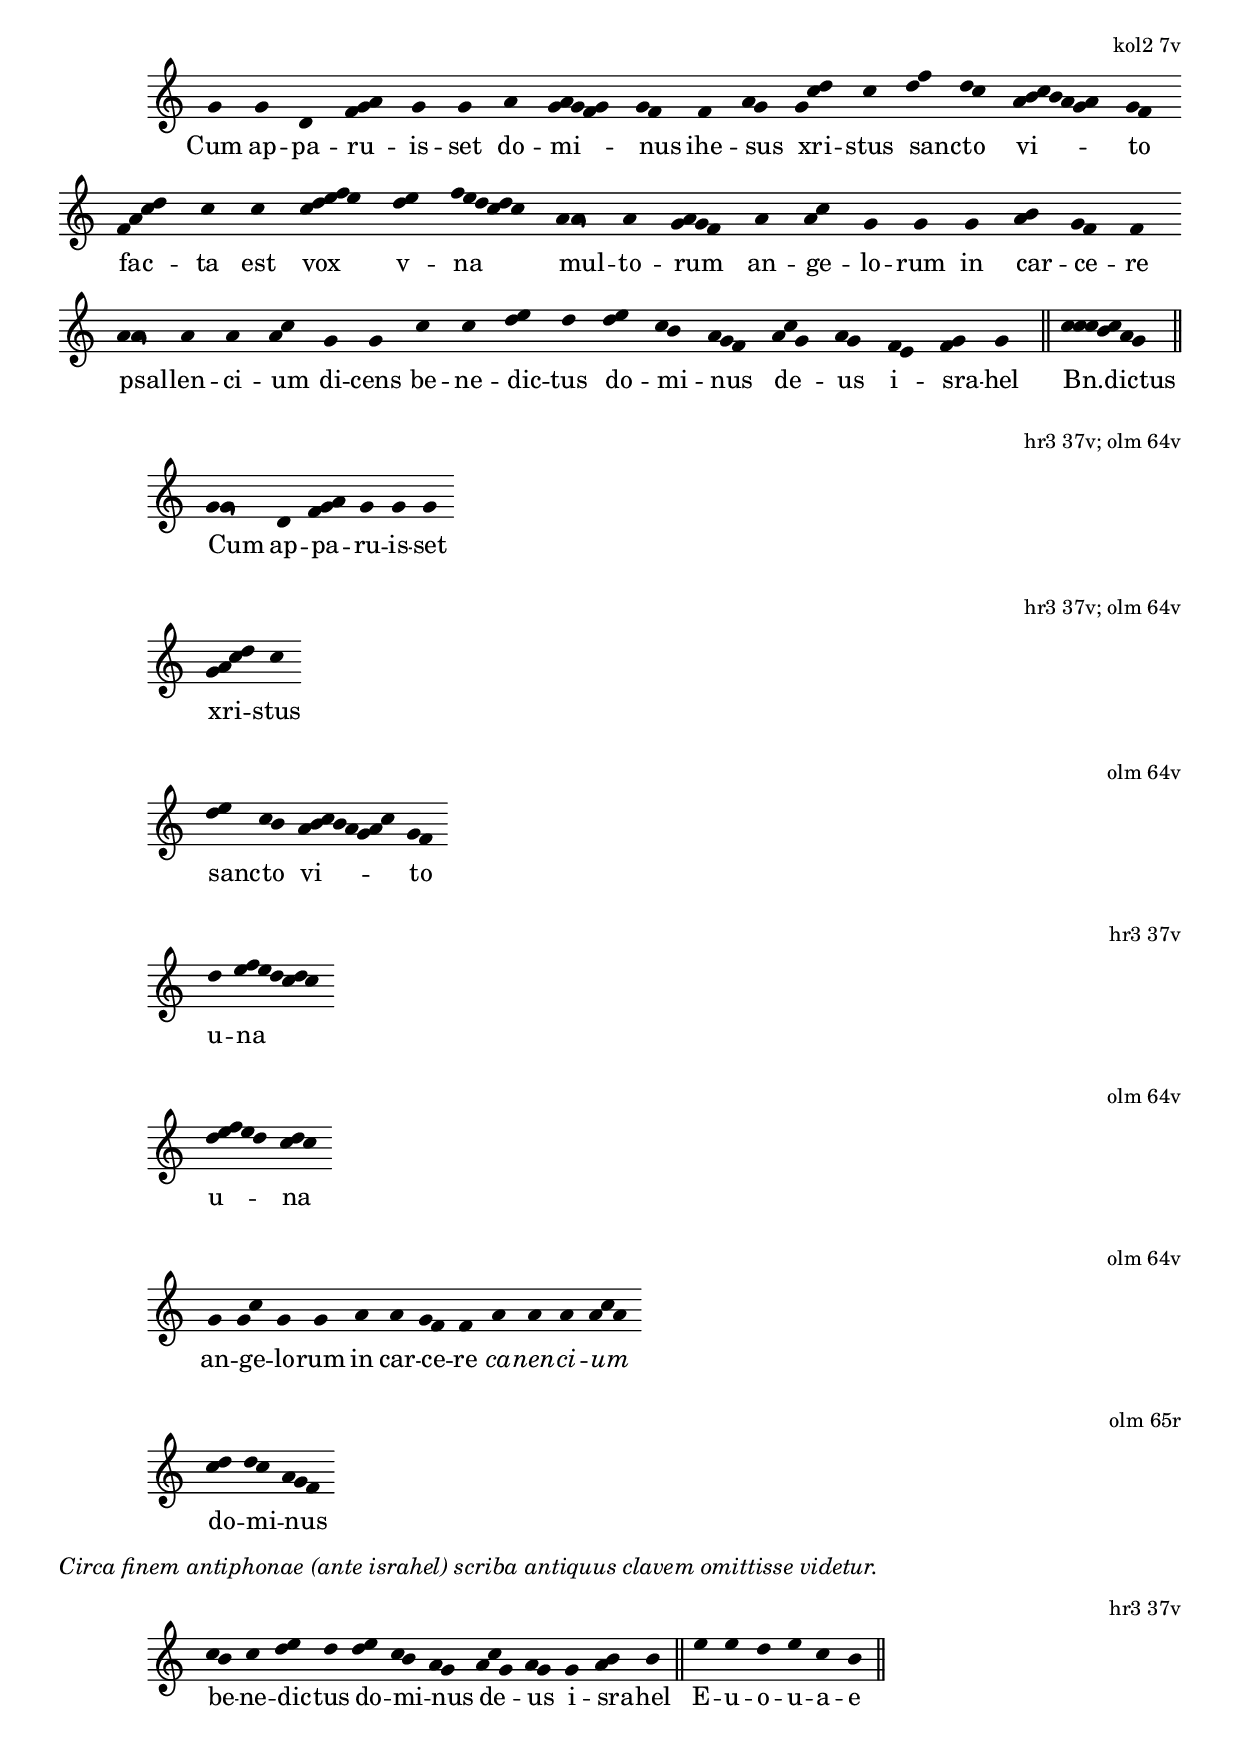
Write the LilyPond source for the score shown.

\version "2.19.32"

\include "../lib/synopsis.ily"

\score {
  \transpose c c' {
    \plainchant
    g \bar "" g d \melisma { f g a } g g \bar ""
    a \melisma { g a g f g } \melisma { g f } \bar "" f \melisma { a g } \bar "" \melisma { g c' d' } \bar "" c' \bar "" \melisma { d' f' } \melisma { d' c' } \bar "" \melisma { a b c' b a g a } \melisma { g f } \bar ""
    \melisma { f a c' d' } c' \bar "" c' \bar "" \melisma { c' d' e' f' e' } \bar "" \melisma { d' e' } \melisma { f' e' d' c' d' c' } \bar ""
    \melisma { a \strophicus a } a \melisma { g a g f } \bar "" a \melisma { a c' } g g \bar ""
    g \bar "" \melisma { a b } \melisma { g f } f \bar "" \melisma { a \strophicus a } a a \melisma { a c' } \bar "" g g \bar ""
    c' c' \melisma { d' e' } d' \bar "" \melisma { d' e' } \melisma { c' b } \melisma { a g f } \bar "" \melisma { a c' g } \melisma { a g } \bar "" \melisma { f e } \melisma { f g } g \bar "||"

    \melisma { c' c' c' b c' a g } \bar "||"
  }
  \addlyrics {
    Cum ap -- pa -- ru -- is -- set
    do -- mi -- nus ihe -- sus xri -- stus sanc -- to vi -- to
    fac -- ta est vox v -- na
    mul -- to -- rum an -- ge -- lo -- rum
    in car -- ce -- re psal -- len -- ci -- um di -- cens
    be -- ne -- dic -- tus do -- mi -- nus de -- us i -- sra -- hel

    Bn.dictus
  }
  \header {
    fontes = "kol2 7v"
  }
}

\score {
  \transpose c c' {
    \plainchant
    \melisma { g \strophicus g } d \melisma { f g a } g g g
  }
  \addlyrics {
    Cum ap -- pa -- ru -- is -- set
  }
  \header {
    fontes = "hr3 37v; olm 64v"
  }
}

\score {
  \transpose c c' {
    \plainchant
    \melisma { g a c' d' } c'
  }
  \addlyrics {
    xri -- stus
  }
  \header {
    fontes = "hr3 37v; olm 64v"
  }
}

\score {
  \transpose c c' {
    \plainchant
    \melisma { d' e' } \melisma { c' b } \melisma { a b c' b a g a c' } \melisma { g f }
  }
  \addlyrics {
    sanc -- to vi -- to
  }
  \header {
    fontes = "olm 64v"
  }
}

\score {
  \transpose c c' {
    \plainchant
    d' \melisma { e' f' e' d' c' d' c' }
  }
  \addlyrics {
    u -- na
  }
  \header {
    fontes = "hr3 37v"
  }
}

\score {
  \transpose c c' {
    \plainchant
    \melisma { d' e' f' e' d' } \melisma { c' d' c' }
  }
  \addlyrics {
    u -- na
  }
  \header {
    fontes = "olm 64v"
  }
}

\score {
  \transpose c c' {
    \plainchant
    g \melisma { g c' } g g a a \melisma { g f } f a a a \melisma { a c' a }
  }
  \addlyrics {
    an -- ge -- lo -- rum in car -- ce -- re \lyrit ca -- nen -- ci -- um \lyrrev
  }
  \header {
    fontes = "olm 64v"
  }
}

\score {
  \transpose c c' {
    \plainchant
    \melisma { c' d' } \melisma { d' c' } \melisma { a g f }
  }
  \addlyrics {
    do -- mi -- nus
  }
  \header {
    fontes = "olm 65r"
  }
}

\markup\justify\italic{
  Circa finem antiphonae (ante israhel) scriba antiquus clavem omittisse videtur.
}

\score {
  \transpose c c' {
    \plainchant
    \melisma { c' b } c' \melisma { d' e' } d' \melisma { d' e' } \melisma { c' b } \melisma { a g }
    \melisma { a c' g } \melisma { a g } g \melisma { a b } b \bar "||"

    e' e' d' e' c' b \bar "||"
  }
  \addlyrics {
    be -- ne -- dic -- tus do -- mi -- nus
    de -- us i -- sra -- hel

    E -- u -- o -- u -- a -- e
  }
  \header {
    fontes = "hr3 37v"
  }
}
